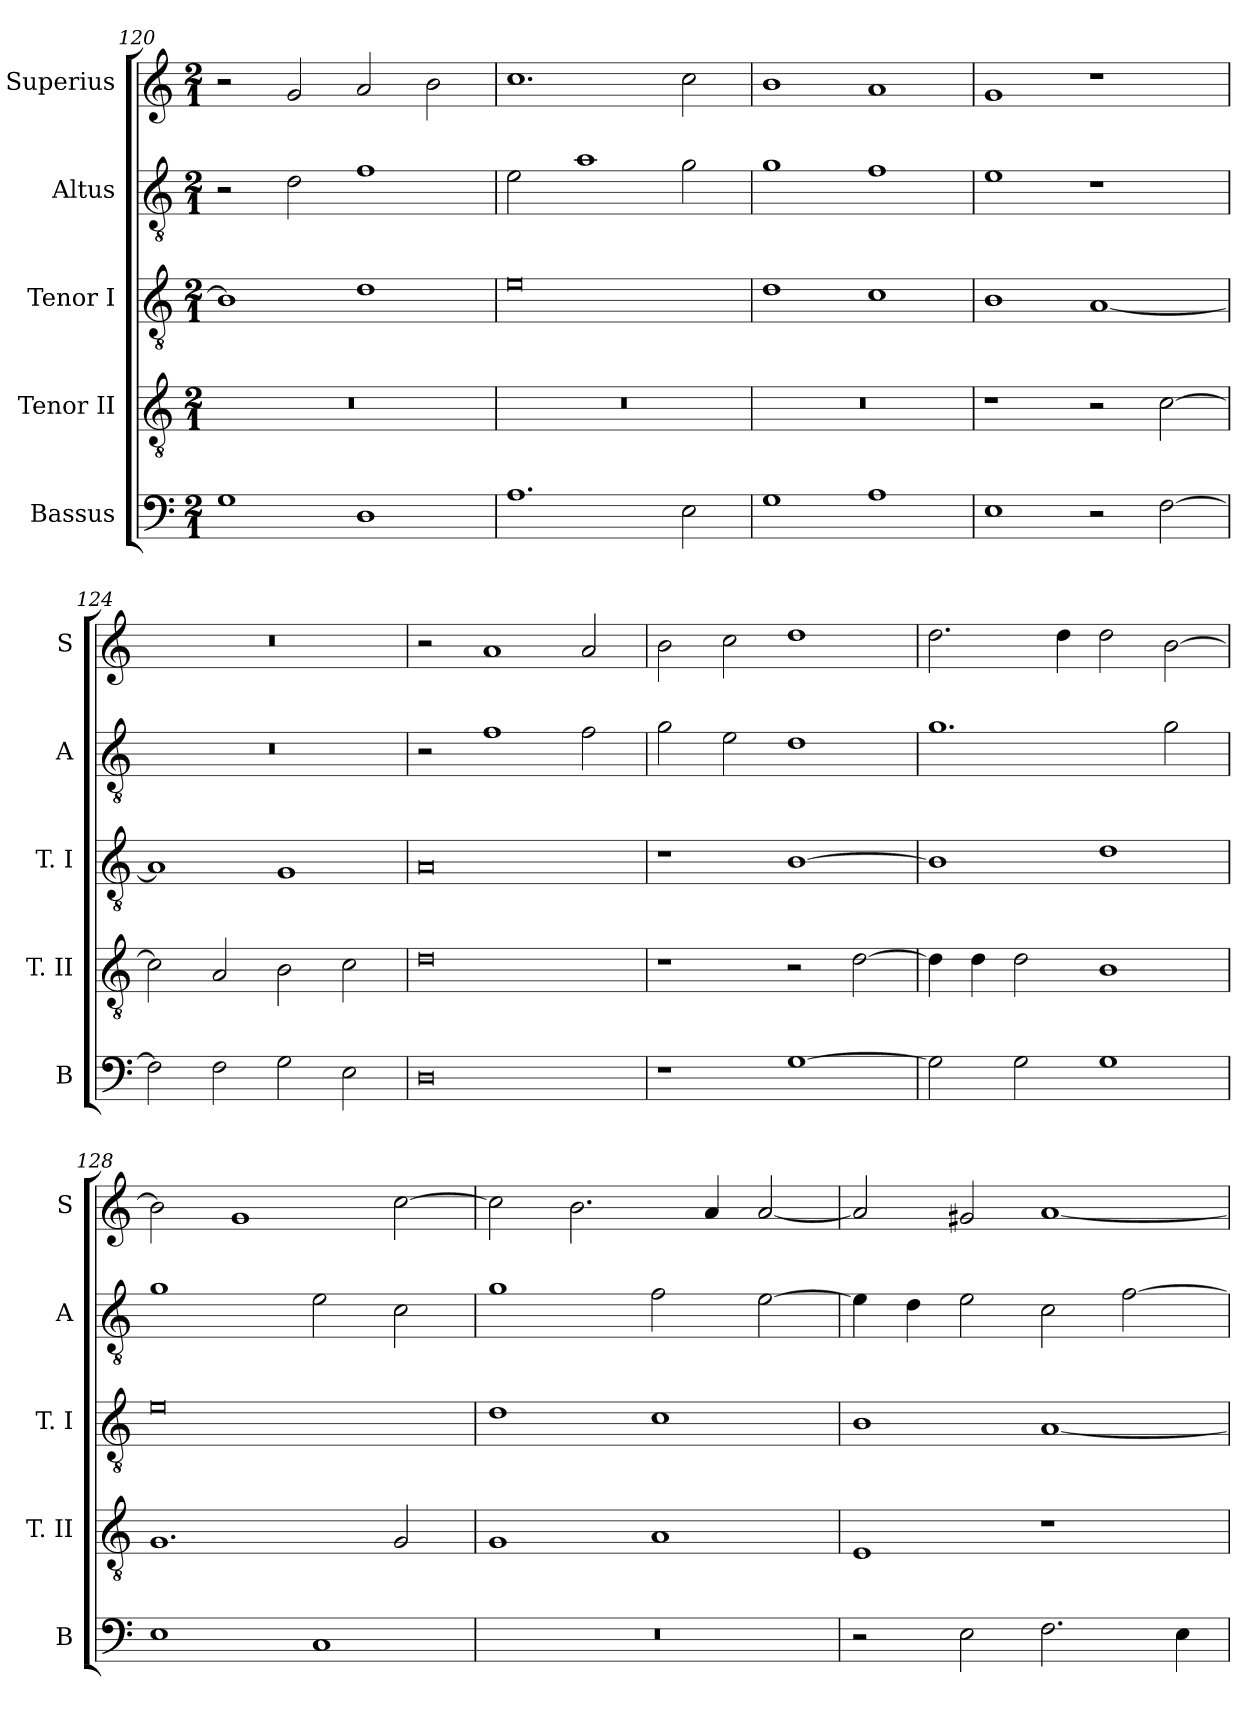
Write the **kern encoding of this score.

**kern	**kern	**kern	**kern	**kern
*part5	*part4	*part3	*part2	*part1
*staff5	*staff4	*staff3	*staff2	*staff1
*I"Bassus	*I"Tenor II	*I"Tenor I	*I"Altus	*I"Superius
*I'B	*I'T. II	*I'T. I	*I'A	*I'S
*clefF4	*clefGv2	*clefGv2	*clefGv2	*clefG2
*k[]	*k[]	*k[]	*k[]	*k[]
*C:	*C:	*C:	*C:	*C:
*M2/1	*M2/1	*M2/1	*M2/1	*M2/1
=120	=120	=120	=120	=120
1G	0r	1B]	2r	2r
.	.	.	2d	2g
1D	.	1d	1f	2a
.	.	.	.	2b
=121	=121	=121	=121	=121
1.A	0r	0e	2e	1.cc
.	.	.	1a	.
2E	.	.	2g	2cc
=122	=122	=122	=122	=122
1G	0r	1d	1g	1b
1A	.	1c	1f	1a
=123	=123	=123	=123	=123
1E	1r	1B	1e	1g
2r	2r	[1A	1r	1r
[2F	[2c	.	.	.
=124	=124	=124	=124	=124
2F]	2c]	1A]	0r	0r
2F	2A	.	.	.
2G	2B	1G	.	.
2E	2c	.	.	.
=125	=125	=125	=125	=125
0D	0d	0A	2r	2r
.	.	.	1f	1a
.	.	.	2f	2a
=126	=126	=126	=126	=126
1r	1r	1r	2g	2b
.	.	.	2e	2cc
[1G	2r	[1B	1d	1dd
.	[2d	.	.	.
=127	=127	=127	=127	=127
2G]	4d]	1B]	1.g	2.dd
.	4d	.	.	.
2G	2d	.	.	.
.	.	.	.	4dd
1G	1B	1d	.	2dd
.	.	.	2g	[2b
=128	=128	=128	=128	=128
1E	1.G	0e	1g	2b]
.	.	.	.	1g
1C	.	.	2e	.
.	2G	.	2c	[2cc
=129	=129	=129	=129	=129
0r	1G	1d	1g	2cc]
.	.	.	.	2.b
.	1A	1c	2f	.
.	.	.	.	4a
.	.	.	[2e	[2a
=130	=130	=130	=130	=130
2r	1E	1B	4e]	2a]
.	.	.	4d	.
2E	.	.	2e	2g#X
2.F	1r	[1A	2c	[1a
.	.	.	[2f	.
4E	.	.	.	.
=	=	=	=	=
*-	*-	*-	*-	*-
